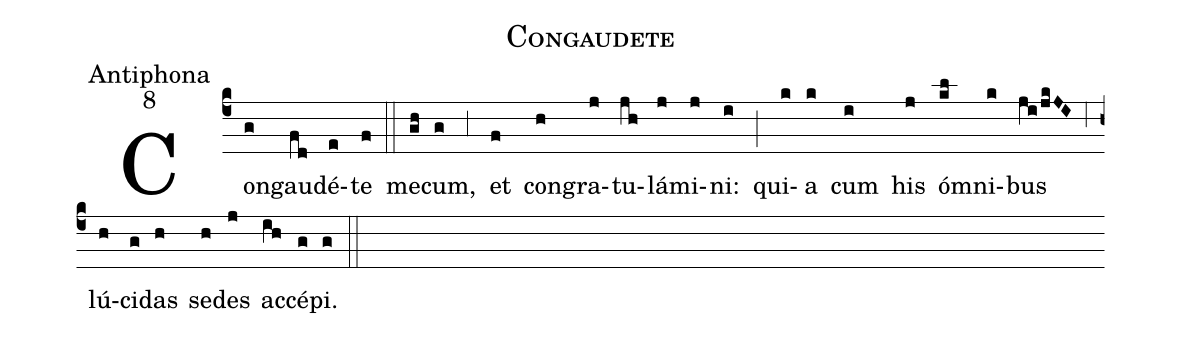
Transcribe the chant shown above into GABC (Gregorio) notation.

name:Congaudete;
office-part:Antiphona;
mode:8;
%%
(c4) Con(g)gau(fd)dé(e)te(f) (::) me(gh)cum,(g) (;3) et(f) con(h)gra(j)tu(jh)lá(j)mi(j)ni:(i) (;) qui(k)a(k) cum(i) his(j) ó(kl)mni(k)bus(ji/jkJI) (;6) lú(h)ci(g)das(h) se(h)des(j) ac(ih)cé(g)pi.(g) (::)
